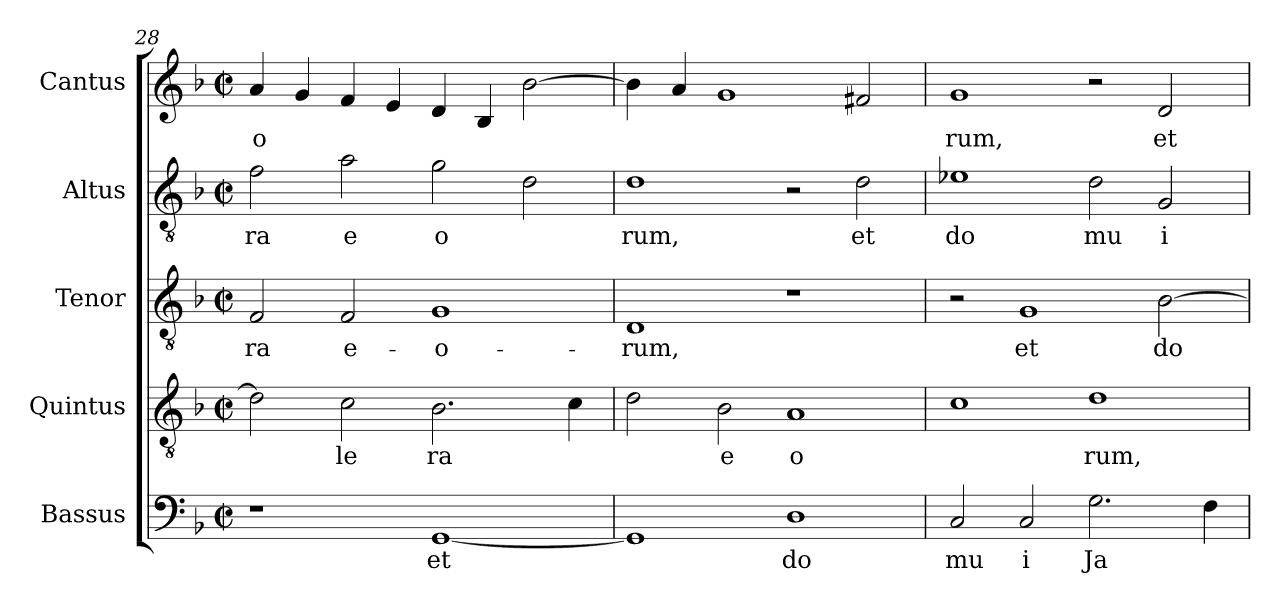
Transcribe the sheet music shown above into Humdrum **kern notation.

**kern	**text	**kern	**text	**kern	**text	**kern	**text	**kern	**text
*part5	*part5	*part4	*part4	*part3	*part3	*part2	*part2	*part1	*part1
*staff5	*staff5	*staff4	*staff4	*staff3	*staff3	*staff2	*staff2	*staff1	*staff1
*I"Bassus	*	*I"Quintus	*	*I"Tenor	*	*I"Altus	*	*I"Cantus	*
*clefF4	*	*clefGv2	*	*clefGv2	*	*clefGv2	*	*clefG2	*
*k[b-]	*	*k[b-]	*	*k[b-]	*	*k[b-]	*	*k[b-]	*
*F:	*	*F:	*	*F:	*	*F:	*	*F:	*
*M2/2	*	*M2/2	*	*M2/2	*	*M2/2	*	*M2/2	*
*met(c|)	*	*met(c|)	*	*met(c|)	*	*met(c|)	*	*met(c|)	*
=28	=28	=28	=28	=28	=28	=28	=28	=28	=28
!	!	!	!	!	!LO:LY:b:cj	!	!LO:LY:b:cj	!	!LO:LY:b:cj
1r	.	2d\]	.	2F/	-ra	2f\	ra	4a/	o
.	.	.	.	.	.	.	.	4g/	.
!	!	!	!LO:LY:b:cj	!	!LO:LY:b:cj	!	!LO:LY:b:cj	!	!
.	.	2c\	le	2F/	e-	2a\	e	4f/	.
.	.	.	.	.	.	.	.	4e/	.
!	!LO:LY:b:cj	!	!LO:LY:b:cj	!	!LO:LY:b:cj	!	!LO:LY:b:cj	!	!
[<1GG	et	2.B-\	ra	1G	-o-	2g\	o	4d/	.
.	.	.	.	.	.	.	.	4B-/	.
.	.	.	.	.	.	2d\	.	[>2b-\	.
.	.	4c\	.	.	.	.	.	.	.
=29	=29	=29	=29	=29	=29	=29	=29	=29	=29
!	!	!	!	!	!LO:LY:b:cj	!	!LO:LY:b:cj	!	!
1GG]	.	2d\	.	1D	-rum,	1d	rum,	4b-\]	.
.	.	.	.	.	.	.	.	4a/	.
!	!	!	!LO:LY:b:cj	!	!	!	!	!	!
.	.	2B-\	e	.	.	.	.	1g	.
!	!LO:LY:b:cj	!	!LO:LY:b:rj	!	!	!	!	!	!
1D	do	1A	o	1r	.	2r	.	.	.
!	!	!	!	!	!	!	!LO:LY:b:cj	!	!
.	.	.	.	.	.	2d\	et	2f#/	.
=30	=30	=30	=30	=30	=30	=30	=30	=30	=30
!	!LO:LY:b:cj	!	!	!	!	!	!LO:LY:b:cj	!	!LO:LY:b:cj
2C/	mu	1c	.	2r	.	1e-X	do	1g	rum,
!	!LO:LY:b:cj	!	!	!	!LO:LY:b:cj	!	!	!	!
2C/	i	.	.	1G	et	.	.	.	.
!	!LO:LY:b:cj	!	!LO:LY:b:cj	!	!	!	!LO:LY:b:cj	!	!
2.G\	Ja	1d	rum,	.	.	2d\	mu	2r	.
!	!	!	!	!	!LO:LY:b:cj	!	!LO:LY:b:cj	!	!LO:LY:b:cj
.	.	.	.	[>2B-\	do-	2G/	i	2d/	et
4F\	.	.	.	.	.	.	.	.	.
=	=	=	=	=	=	=	=	=	=
*-	*-	*-	*-	*-	*-	*-	*-	*-	*-
